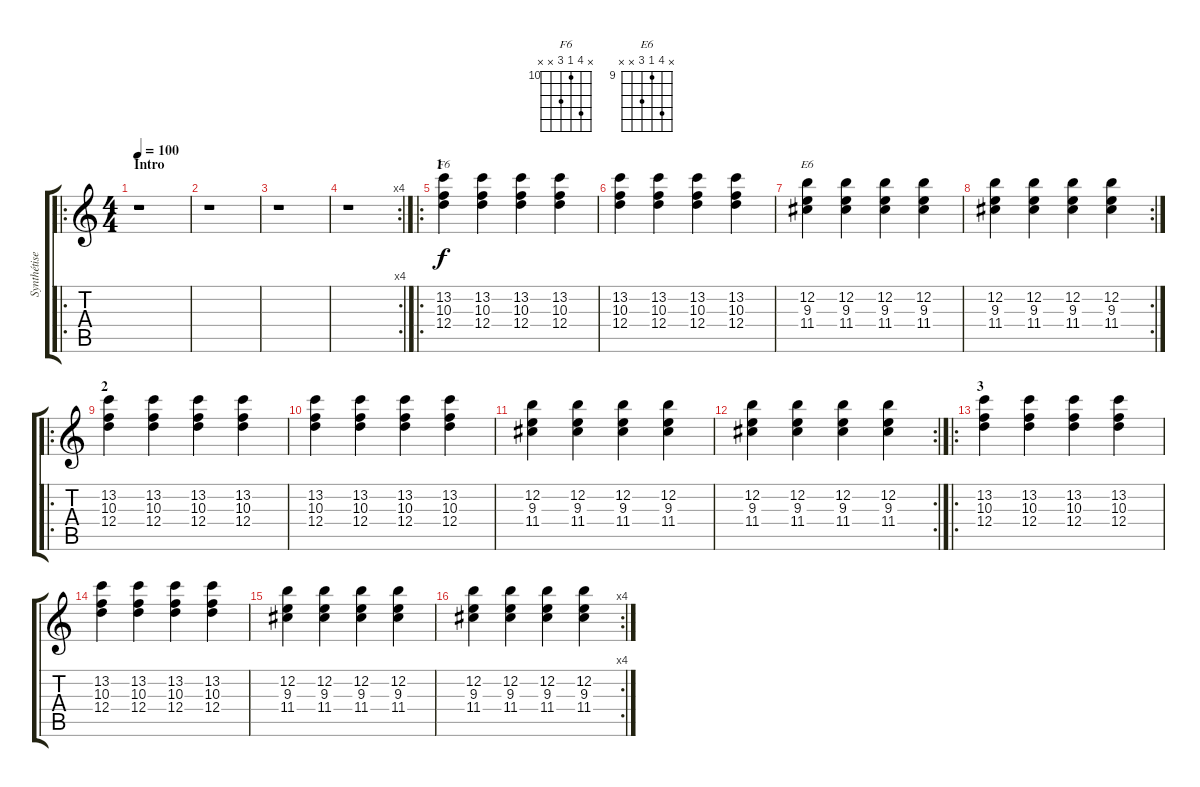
\track ("Synthétiseur" "Synthétise") {instrument synthbass1}
\staff {score tabs}
\tuning (E4 B3 G3 D3 A2 E2) {hide}
\chord ("F6" x 13 10 12 x x) {firstfret 10}
\chord ("E6" x 12 9 11 x x) {firstfret 9}
\ro
\ts (4 4)
\section ("" "Intro")
\tempo 100
\clef g2
\ks c
r.1{dy f instrument synthbass1} |
r.1 |
r.1 |
\rc 4
r.1 |
\ro
\section ("" "1")
(13.2 10.3 12.4).4{ch "F6" instrument synthbass1} (13.2 10.3 12.4).4 (13.2 10.3 12.4).4 (13.2 10.3 12.4).4 |
(13.2 10.3 12.4).4 (13.2 10.3 12.4).4 (13.2 10.3 12.4).4 (13.2 10.3 12.4).4 |
(12.2 9.3 11.4).4{ch "E6"} (12.2 9.3 11.4).4 (12.2 9.3 11.4).4 (12.2 9.3 11.4).4 |
\rc 2
(12.2 9.3 11.4).4 (12.2 9.3 11.4).4 (12.2 9.3 11.4).4 (12.2 9.3 11.4).4 |
\ro
\section ("" "2")
(13.2 10.3 12.4).4 (13.2 10.3 12.4).4 (13.2 10.3 12.4).4 (13.2 10.3 12.4).4 |
(13.2 10.3 12.4).4 (13.2 10.3 12.4).4 (13.2 10.3 12.4).4 (13.2 10.3 12.4).4 |
(12.2 9.3 11.4).4 (12.2 9.3 11.4).4 (12.2 9.3 11.4).4 (12.2 9.3 11.4).4 |
\rc 2
(12.2 9.3 11.4).4 (12.2 9.3 11.4).4 (12.2 9.3 11.4).4 (12.2 9.3 11.4).4 |
\ro
\section ("" "3")
(13.2 10.3 12.4).4 (13.2 10.3 12.4).4 (13.2 10.3 12.4).4 (13.2 10.3 12.4).4 |
(13.2 10.3 12.4).4 (13.2 10.3 12.4).4 (13.2 10.3 12.4).4 (13.2 10.3 12.4).4 |
(12.2 9.3 11.4).4 (12.2 9.3 11.4).4 (12.2 9.3 11.4).4 (12.2 9.3 11.4).4 |
\rc 4
(12.2 9.3 11.4).4 (12.2 9.3 11.4).4 (12.2 9.3 11.4).4 (12.2 9.3 11.4).4
